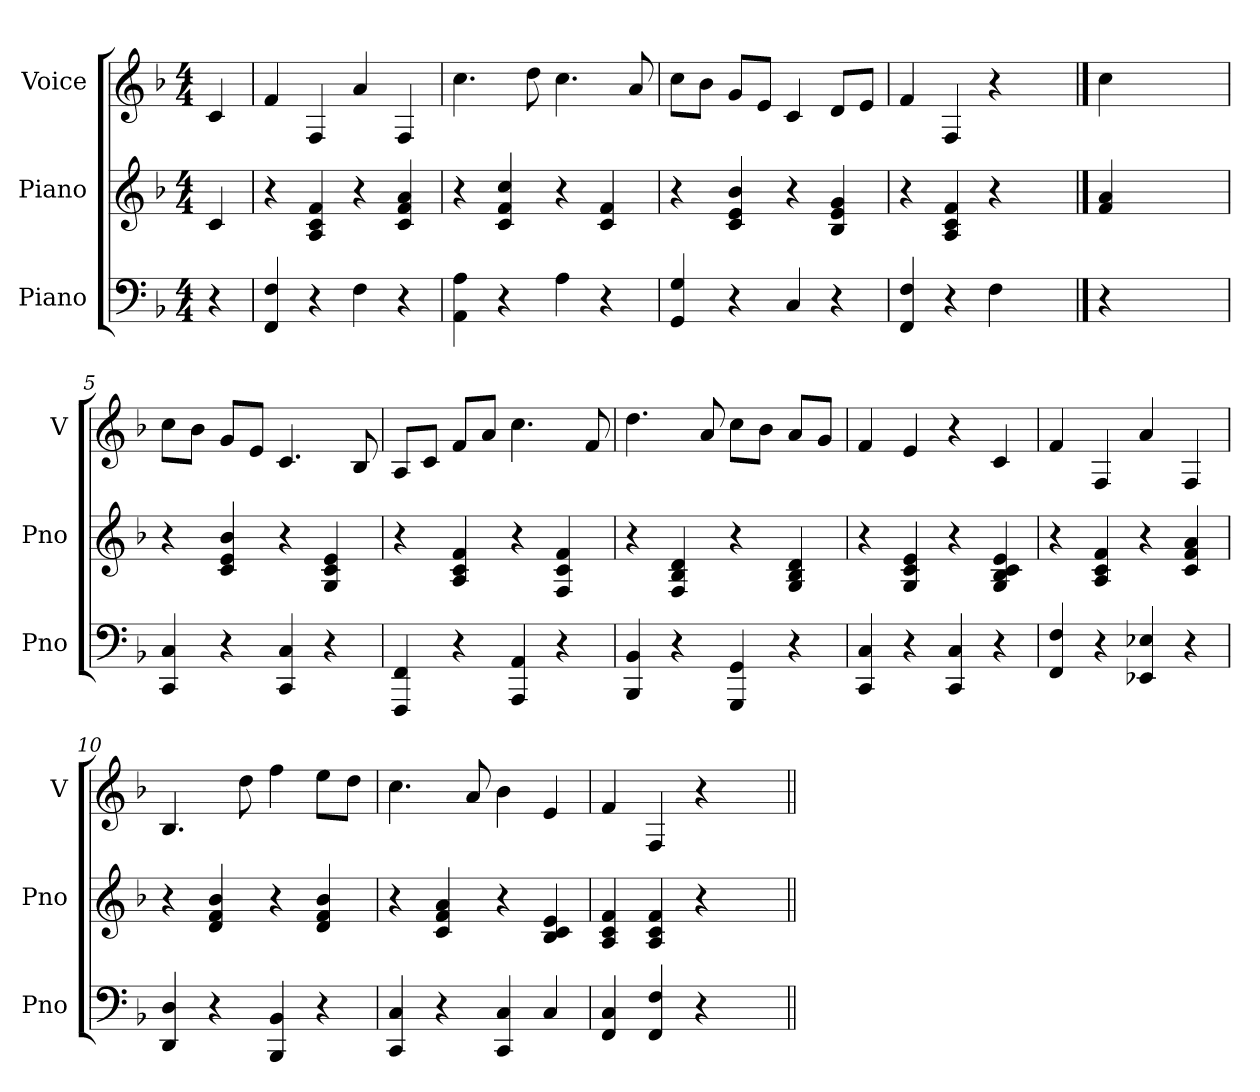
**kern	**kern	**kern
*part3	*part2	*part1
*staff3	*staff2	*staff1
*I"Piano	*I"Piano	*I"Voice
*I'Pno	*I'Pno	*I'V
*clefF4	*clefG2	*clefG2
*k[b-]	*k[b-]	*k[b-]
*M4/4	*M4/4	*M4/4
*MM104	*MM104	*MM104
=	=	=
4r	4c/	4c/
=1	=1	=1
4FF/ 4F/	4r	4f/
4r	4A/ 4c/ 4f/	4F/
4F\	4r	4a/
4r	4c/ 4f/ 4a/	4F/
=2	=2	=2
4AA\ 4A\	4r	4.cc\
4r	4c/ 4f/ 4cc/	.
.	.	8dd\
4A\	4r	4.cc\
4r	4c/ 4f/	.
.	.	8a/
=3	=3	=3
4GG/ 4G/	4r	8cc\L
.	.	8b-\J
4r	4c/ 4e/ 4b-/	8g/L
.	.	8e/J
4C/	4r	4c/
4r	4B-/ 4e/ 4g/	8d/L
.	.	8e/J
=4	=4	=4
4FF/ 4F/	4r	4f/
4r	4A/ 4c/ 4f/	4F/
4F\	4r	4r
4ryy	4ryy	4ryy
==	==	==
4r	4f/ 4a/	4cc\
2.ryy	2.ryy	2.ryy
!!LO:LB:g=z
=5	=5	=5
4CC/ 4C/	4r	8cc\L
.	.	8b-\J
4r	4c/ 4e/ 4b-/	8g/L
.	.	8e/J
4CC/ 4C/	4r	4.c/
4r	4G/ 4c/ 4e/	.
.	.	8B-/
=6	=6	=6
4FFF/ 4FF/	4r	8A/L
.	.	8c/J
4r	4A/ 4c/ 4f/	8f/L
.	.	8a/J
4AAA/ 4AA/	4r	4.cc\
4r	4F/ 4c/ 4f/	.
.	.	8f/
=7	=7	=7
4BBB-/ 4BB-/	4r	4.dd\
4r	4F/ 4B-/ 4d/	.
.	.	8a/
4GGG/ 4GG/	4r	8cc\L
.	.	8b-\J
4r	4G/ 4B-/ 4d/	8a/L
.	.	8g/J
=8	=8	=8
4CC/ 4C/	4r	4f/
4r	4G/ 4c/ 4e/	4e/
4CC/ 4C/	4r	4r
4r	4G/ 4B-/ 4c/ 4e/	4c/
=9	=9	=9
4FF/ 4F/	4r	4f/
4r	4A/ 4c/ 4f/	4F/
4EE-X/ 4E-X/	4r	4a/
4r	4c/ 4f/ 4a/	4F/
!!LO:LB:g=z
=10	=10	=10
4DD/ 4D/	4r	4.B-/
4r	4d/ 4f/ 4b-/	.
.	.	8dd\
4BBB-/ 4BB-/	4r	4ff\
4r	4d/ 4f/ 4b-/	8ee\L
.	.	8dd\J
=11	=11	=11
4CC/ 4C/	4r	4.cc\
4r	4c/ 4f/ 4a/	.
.	.	8a/
4CC/ 4C/	4r	4b-\
4C/	4B-/ 4c/ 4e/	4e/
=12	=12	=12
4FF/ 4C/	4A/ 4c/ 4f/	4f/
4FF/ 4F/	4A/ 4c/ 4f/	4F/
4r	4r	4r
4ryy	4ryy	4ryy
=||	=||	=||
*-	*-	*-
